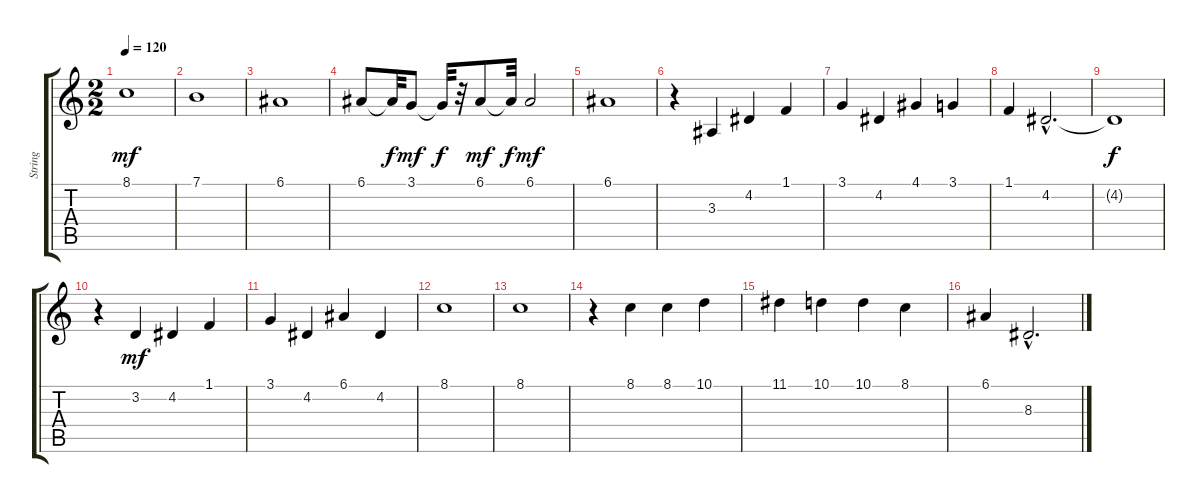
\track ("String" "String") {instrument stringensemble1}
\staff {score tabs}
\tuning (E4 B3 G3 D3 A2 E2) {hide}
\ts (2 2)
\tempo 120
\clef g2
\ks c
8.1.1{dy mf} |
7.1.1 |
6.1.1 |
6.1.8 6.1{t}.32{dy f} 3.1.8{dy mf} 3.1{t}.32{dy f} r.32 6.1.8{dy mf} 6.1{t}.32{dy f} 6.1.2{dy mf} |
6.1.1 |
r.4 3.3.4 4.2.4 1.1.4 |
3.1.4 4.2.4 4.1.4 3.1.4 |
1.1.4 4.2{hac}.2{d} |
4.2{t}.1{dy f} |
r.4 3.2.4{dy mf} 4.2.4 1.1.4 |
3.1.4 4.2.4 6.1.4 4.2.4 |
8.1.1 |
8.1.1 |
r.4 8.1.4 8.1.4 10.1.4 |
11.1.4 10.1.4 10.1.4 8.1.4 |
6.1.4 8.3{hac}.2{d}
